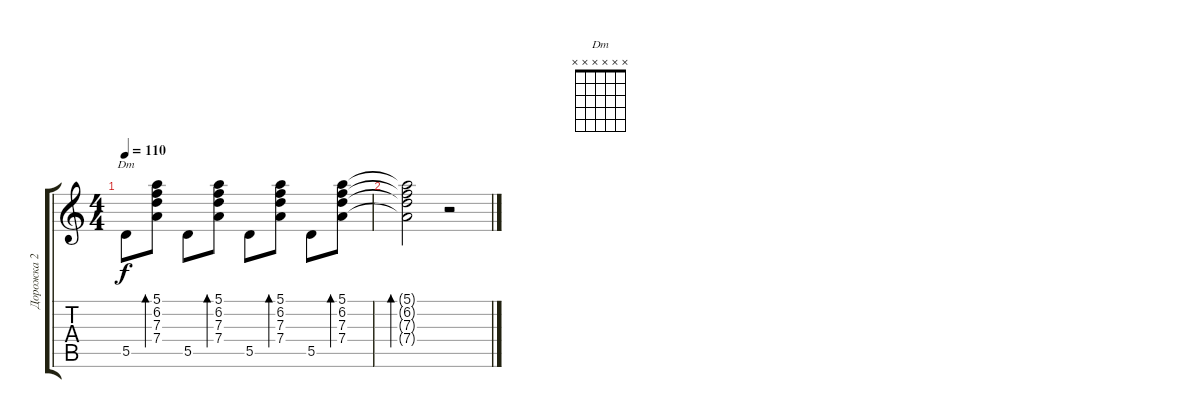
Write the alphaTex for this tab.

\track ("Дорожка 2" "Дорожка 2") {instrument acousticguitarsteel}
\staff {score tabs}
\tuning (E4 B3 G3 D3 A2 E2) {hide}
\chord ("Dm" x x x x x x)
\ts (4 4)
\tempo 110
\clef g2
\ks c
5.5.8{ch "Dm" dy f} (5.1 6.2 7.3 7.4).8{bd 60} 5.5.8 (5.1 6.2 7.3 7.4).8{bd 60} 5.5.8 (5.1 6.2 7.3 7.4).8{bd 60} 5.5.8 (5.1 6.2 7.3 7.4).8{bd 60} |
(5.1{t} 6.2{t} 7.3{t} 7.4{t}).2{bd 60} r.2
